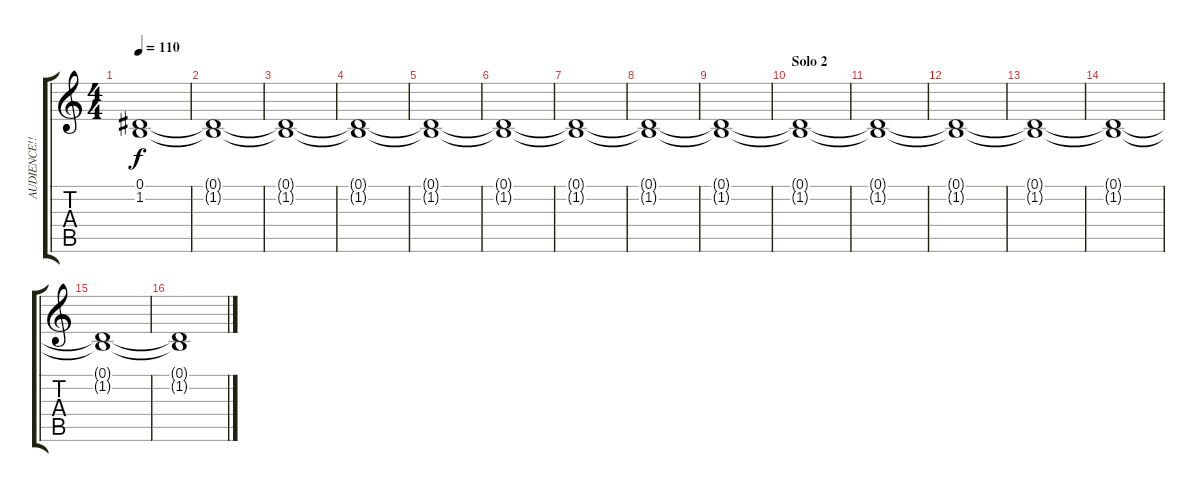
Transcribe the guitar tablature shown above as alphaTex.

\track ("AUDIENCE!!! [on/off]" "AUDIENCE!!") {instrument applause}
\staff {score tabs}
\tuning (Eb4 Bb3 Gb3 Db3 Ab2 Eb2) {hide}
\ts (4 4)
\tempo 110
\clef g2
\ks c
(0.1{t} 1.2{t}).1{dy f} |
(0.1{t} 1.2{t}).1{volume 14} |
(0.1{t} 1.2{t}).1 |
(0.1{t} 1.2{t}).1 |
(0.1{t} 1.2{t}).1 |
(0.1{t} 1.2{t}).1 |
(0.1{t} 1.2{t}).1 |
(0.1{t} 1.2{t}).1 |
(0.1{t} 1.2{t}).1{volume 8} |
\section ("" "Solo 2")
(0.1{t} 1.2{t}).1 |
(0.1{t} 1.2{t}).1 |
(0.1{t} 1.2{t}).1 |
(0.1{t} 1.2{t}).1 |
(0.1{t} 1.2{t}).1 |
(0.1{t} 1.2{t}).1 |
(0.1{t} 1.2{t}).1
